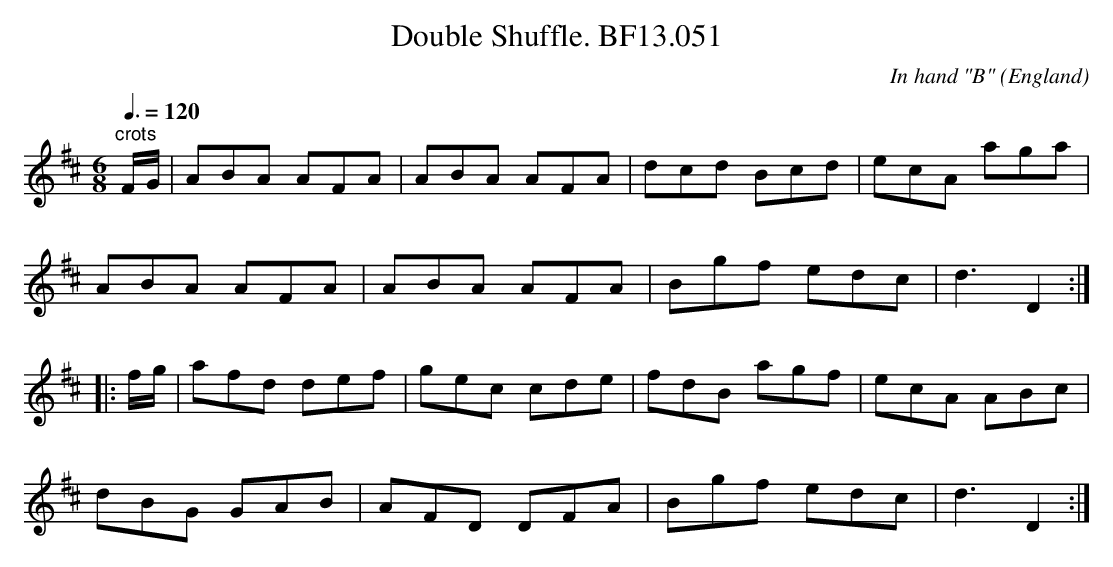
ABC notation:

X:1
T:Double Shuffle. BF13.051
C:In hand "B"
L:1/8
M:6/8
O:England
Q:3/8=120
K:D major
"^crots"F/G/|ABA AFA|ABA AFA|dcd Bcd|ecA aga|!
ABA AFA|ABA AFA|Bgf edc|d3D2:|!
|:f/2g/2|afd def|gec cde|fdB agf|ecA ABc|!
dBG GAB|AFD DFA|Bgf edc|d3D2:|
